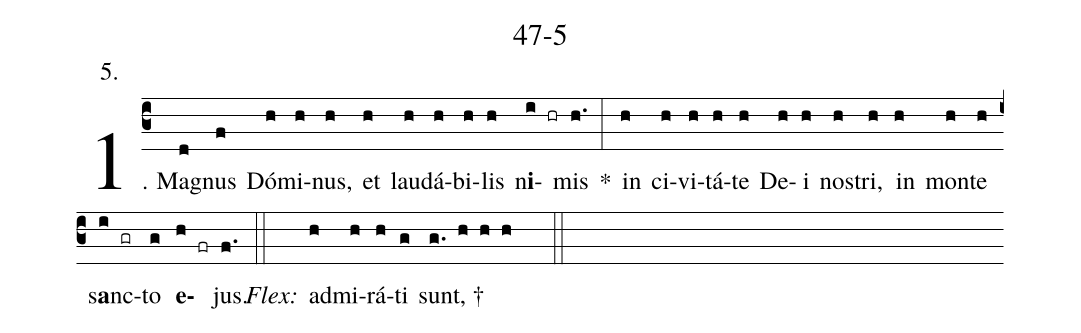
name: 47-5;
annotation: 5.;
%%
(c3)1. Ma(d)gnus(f) Dó(h)mi(h)nus,(h) et(h) lau(h)dá(h)bi(h)lis(h) n<b>i</b>(i hr)mis(h.) *(:) in(h) ci(h)vi(h)tá(h)te(h) De(h)i(h) nos(h)tri,(h) in(h) mon(h)te(h) s<b>a</b>nc(i gr)to(g) <b>e</b>(h fr)jus.(f.) (::)
<i>Flex:</i>()  ad(h)mi(h)rá(h)ti(g) sunt, †(g. h h h  ::)
